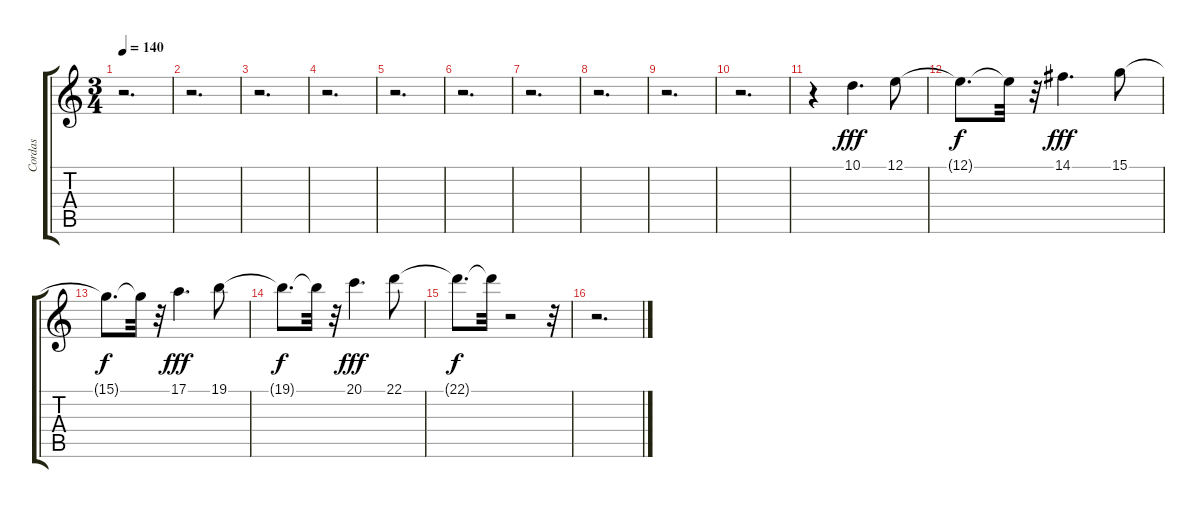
\track ("Cordas" "Cordas") {instrument stringensemble2}
\staff {score tabs}
\tuning (E4 B3 G3 D3 A2 E2) {hide}
\ts (3 4)
\tempo 140
\clef g2
\ks c
r.2{d dy f} |
r.2{d} |
r.2{d} |
r.2{d} |
r.2{d} |
r.2{d} |
r.2{d} |
r.2{d} |
r.2{d} |
r.2{d} |
r.4 10.1.4{d dy fff} 12.1.8 |
12.1{t}.8{d dy f} 12.1{t}.32 r.32 14.1.4{d dy fff} 15.1.8 |
15.1{t}.8{d dy f} 15.1{t}.32 r.32 17.1.4{d dy fff} 19.1.8 |
19.1{t}.8{d dy f} 19.1{t}.32 r.32 20.1.4{d dy fff} 22.1.8 |
22.1{t}.8{d dy f} 22.1{t}.32 r.2 r.32 |
r.2{d}
